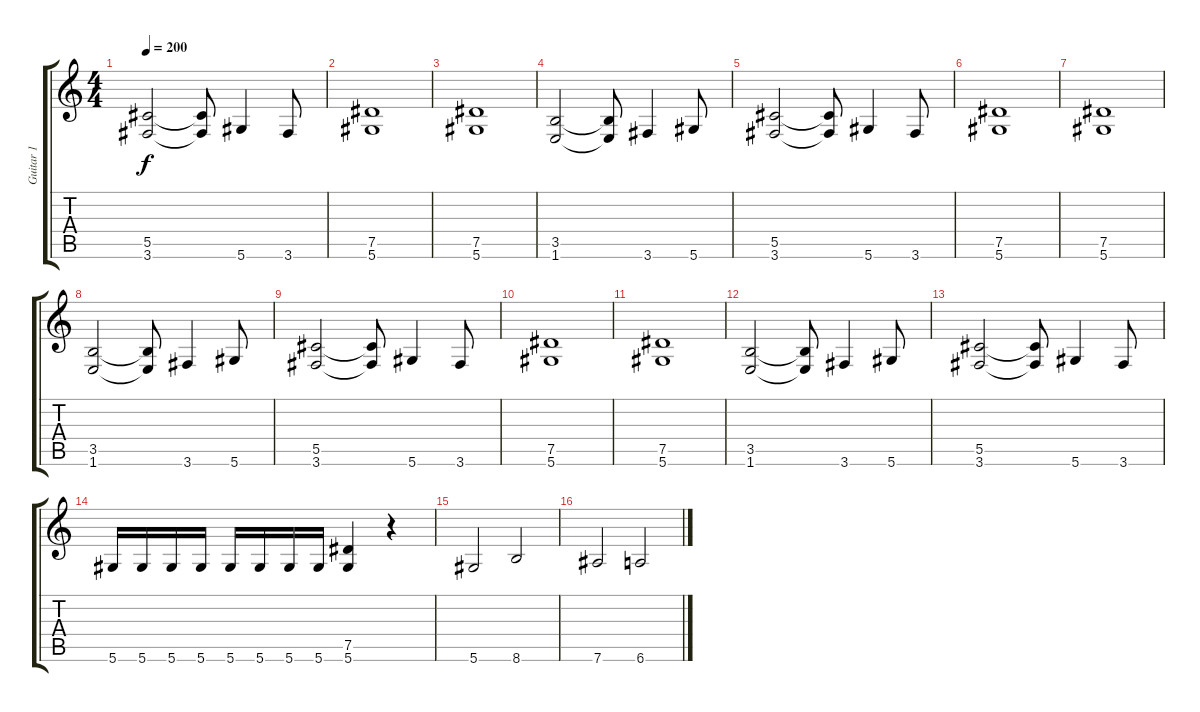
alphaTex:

\track ("Guitar 1" "Guitar 1") {instrument distortionguitar}
\staff {score tabs}
\tuning (Eb4 Bb3 Gb3 Db3 Ab2 Eb2) {hide}
\ts (4 4)
\tempo 200
\clef g2
\ks c
(5.5 3.6).2{dy f} (5.5{t} 3.6{t}).8 5.6.4 3.6.8 |
(7.5 5.6).1 |
(7.5 5.6).1 |
(3.5 1.6).2 (3.5{t} 1.6{t}).8 3.6.4 5.6.8 |
(5.5 3.6).2 (5.5{t} 3.6{t}).8 5.6.4 3.6.8 |
(7.5 5.6).1 |
(7.5 5.6).1 |
(3.5 1.6).2 (3.5{t} 1.6{t}).8 3.6.4 5.6.8 |
(5.5 3.6).2 (5.5{t} 3.6{t}).8 5.6.4 3.6.8 |
(7.5 5.6).1 |
(7.5 5.6).1 |
(3.5 1.6).2 (3.5{t} 1.6{t}).8 3.6.4 5.6.8 |
(5.5 3.6).2 (5.5{t} 3.6{t}).8 5.6.4 3.6.8 |
5.6.16 5.6.16 5.6.16 5.6.16 5.6.16 5.6.16 5.6.16 5.6.16 (7.5 5.6).4 r.4 |
5.6.2 8.6.2 |
7.6.2 6.6.2
